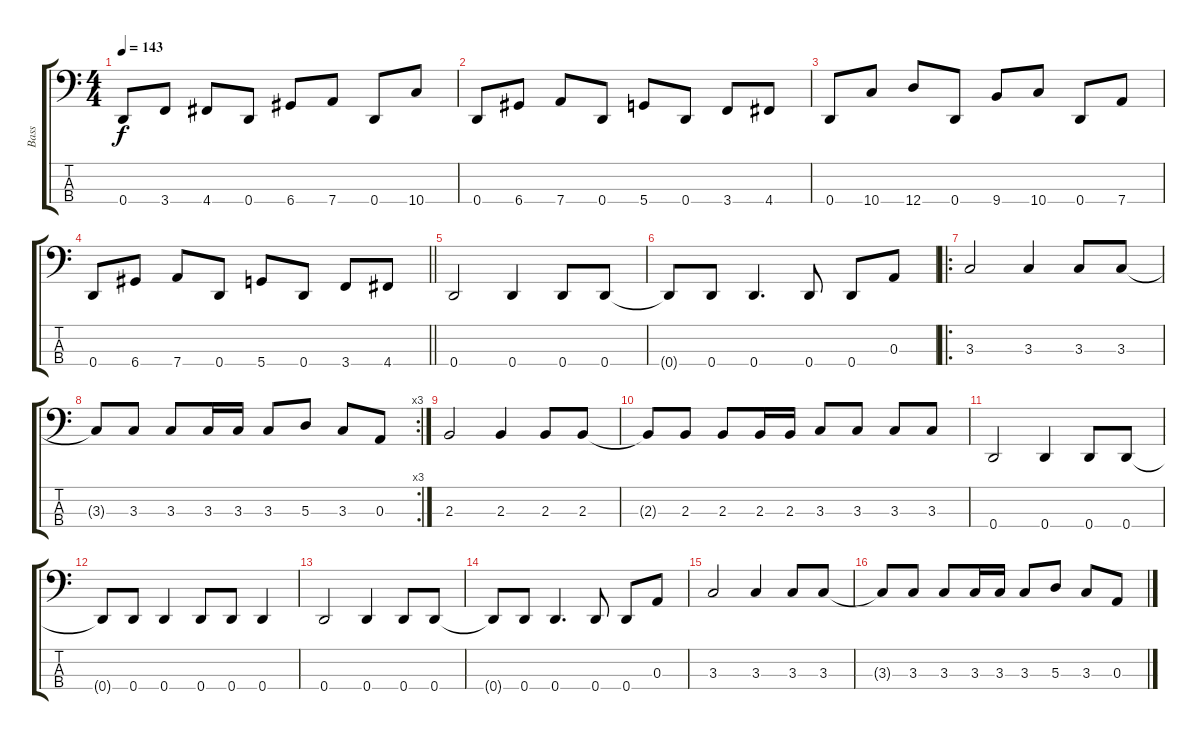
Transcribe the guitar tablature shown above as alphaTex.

\track ("Bass" "Bass") {instrument electricbasspick}
\staff {score tabs}
\tuning (G2 D2 A1 D1) {hide}
\ts (4 4)
\tempo 143
\clef f4
\ks c
0.4.8{dy f} 3.4.8 4.4.8 0.4.8 6.4.8 7.4.8 0.4.8 10.4.8 |
0.4.8 6.4.8 7.4.8 0.4.8 5.4.8 0.4.8 3.4.8 4.4.8 |
0.4.8 10.4.8 12.4.8 0.4.8 9.4.8 10.4.8 0.4.8 7.4.8 |
\barLineRight lightlight
0.4.8 6.4.8 7.4.8 0.4.8 5.4.8 0.4.8 3.4.8 4.4.8 |
0.4.2 0.4.4 0.4.8 0.4.8 |
0.4{t}.8 0.4.8 0.4.4{d} 0.4.8 0.4.8 0.3.8 |
\ro
3.3.2 3.3.4 3.3.8 3.3.8 |
\rc 3
3.3{t}.8 3.3.8 3.3.8 3.3.16 3.3.16 3.3.8 5.3.8 3.3.8 0.3.8 |
2.3.2 2.3.4 2.3.8 2.3.8 |
2.3{t}.8 2.3.8 2.3.8 2.3.16 2.3.16 3.3.8 3.3.8 3.3.8 3.3.8 |
0.4.2 0.4.4 0.4.8 0.4.8 |
0.4{t}.8 0.4.8 0.4.4 0.4.8 0.4.8 0.4.4 |
0.4.2 0.4.4 0.4.8 0.4.8 |
0.4{t}.8 0.4.8 0.4.4{d} 0.4.8 0.4.8 0.3.8 |
3.3.2 3.3.4 3.3.8 3.3.8 |
3.3{t}.8 3.3.8 3.3.8 3.3.16 3.3.16 3.3.8 5.3.8 3.3.8 0.3.8
